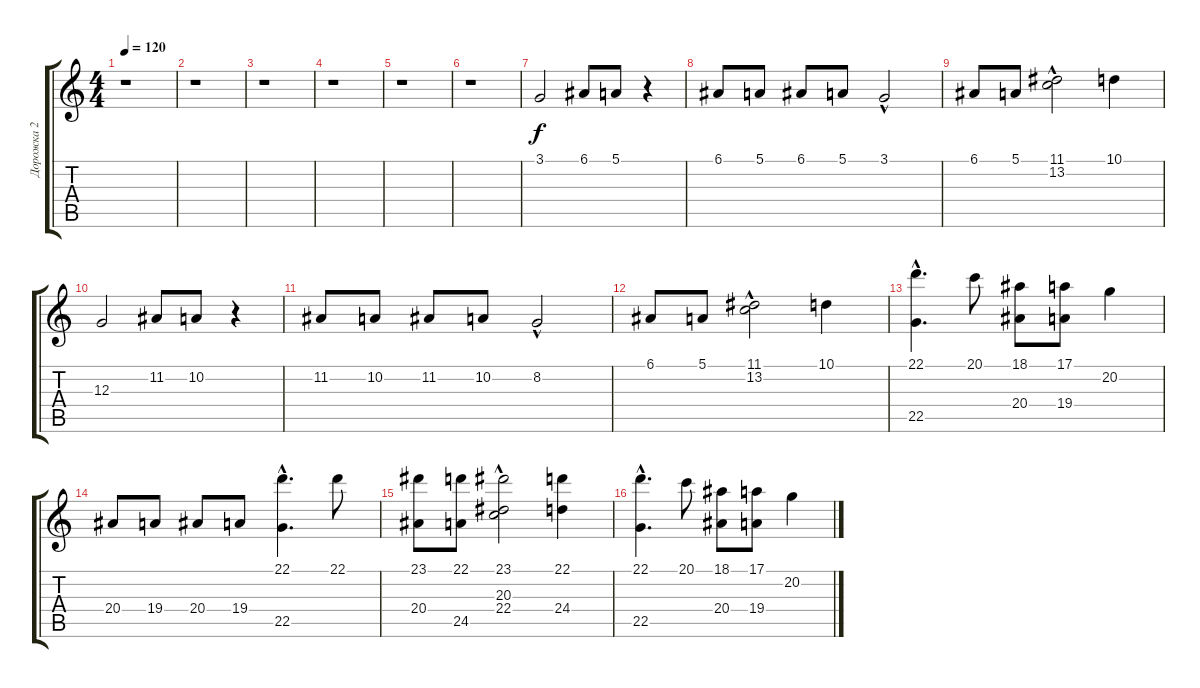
\track ("Дорожка 2" "Дорожка 2") {instrument accordion}
\staff {score tabs}
\tuning (E4 B3 G3 D3 A2 E2) {hide}
\ts (4 4)
\tempo 120
\clef g2
\ks c
r.1{dy f} |
r.1 |
r.1 |
r.1 |
r.1 |
r.1 |
3.1.2 6.1.8 5.1.8 r.4 |
6.1.8 5.1.8 6.1.8 5.1.8 3.1{hac}.2 |
6.1.8 5.1.8 (11.1 13.2{hac}).2 10.1.4 |
12.3.2 11.2.8 10.2.8 r.4 |
11.2.8 10.2.8 11.2.8 10.2.8 8.2{hac}.2 |
6.1.8 5.1.8 (11.1 13.2{hac}).2 10.1.4 |
(22.1{hac} 22.5).4{d} 20.1.8 (18.1 20.4).8 (17.1 19.4).8 20.2.4 |
20.4.8 19.4.8 20.4.8 19.4.8 (22.1{hac} 22.5{hac}).4{d} 22.1.8 |
(23.1 20.4).8 (22.1 24.5).8 (23.1 20.3 22.4{hac}).2 (22.1 24.4).4 |
(22.1{hac} 22.5).4{d} 20.1.8 (18.1 20.4).8 (17.1 19.4).8 20.2.4
